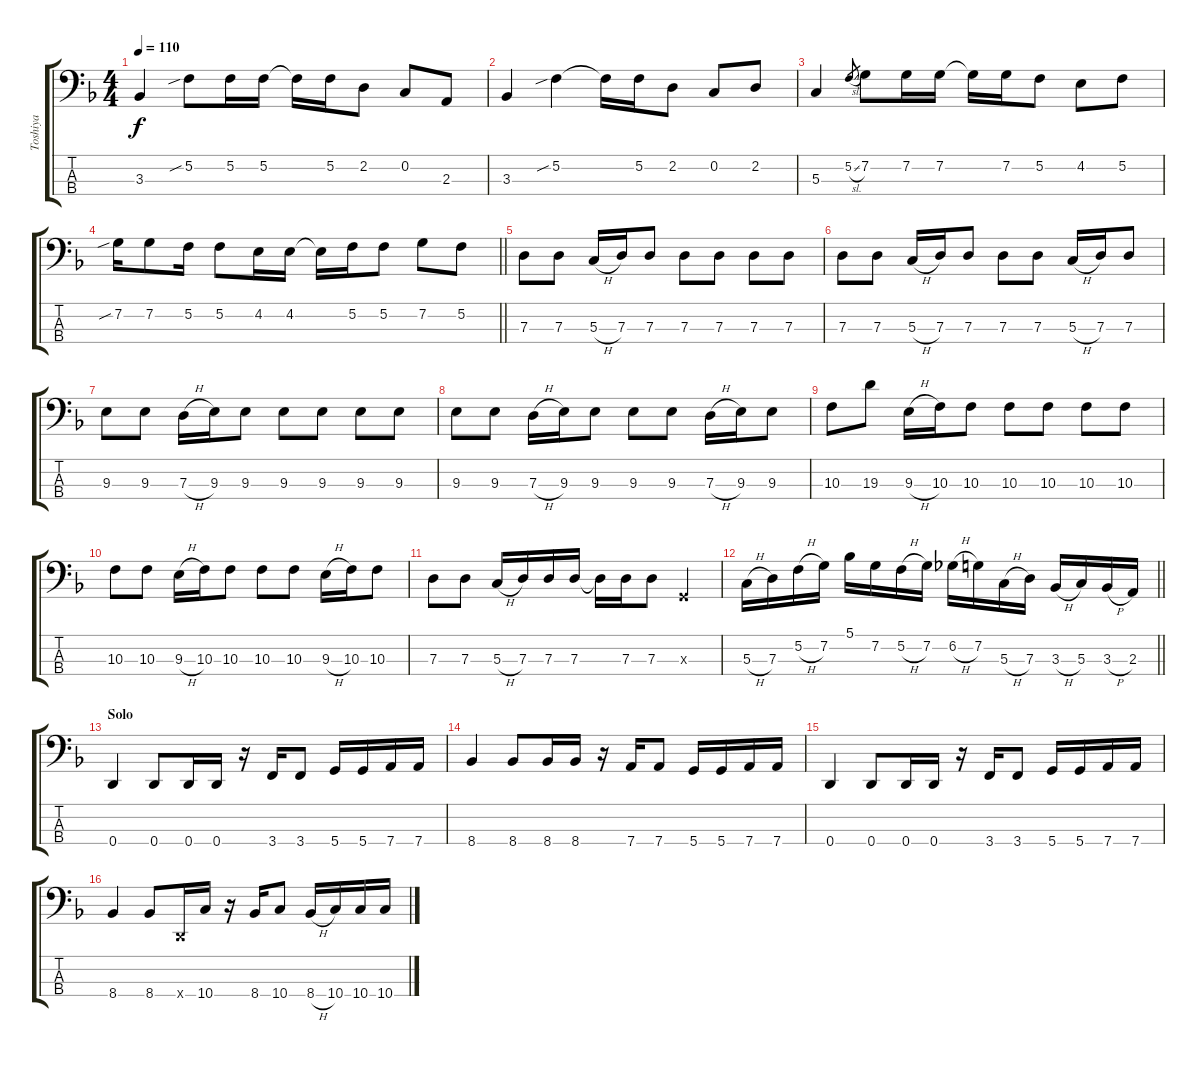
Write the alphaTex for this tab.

\track ("Toshiya" "Toshiya") {instrument electricbasspick}
\staff {score tabs}
\tuning (F2 C2 G1 D1) {hide}
\ts (4 4)
\tempo 110
\clef f4
\ks f
3.3.4{dy f} 5.2{sib}.8 5.2.16 5.2.16 5.2{t}.16 5.2.16 2.2.8 0.2.8 2.3.8 |
3.3.4 5.2{sib}.4 5.2{t}.16 5.2.16 2.2.8 0.2.8 2.2.8 |
5.3.4 5.2{sl}.8{gr} 7.2.8 7.2.16 7.2.16 7.2{t}.16 7.2.16 5.2.8 4.2.8 5.2.8 |
\barLineRight lightlight
7.2{sib}.16 7.2.8 5.2.16 5.2.8 4.2.16 4.2.16 4.2{t}.16 5.2.16 5.2.8 7.2.8 5.2.8 |
7.3.8 7.3.8 5.3{h}.16 7.3.16 7.3.8 7.3.8 7.3.8 7.3.8 7.3.8 |
7.3.8 7.3.8 5.3{h}.16 7.3.16 7.3.8 7.3.8 7.3.8 5.3{h}.16 7.3.16 7.3.8 |
9.3.8 9.3.8 7.3{h}.16 9.3.16 9.3.8 9.3.8 9.3.8 9.3.8 9.3.8 |
9.3.8 9.3.8 7.3{h}.16 9.3.16 9.3.8 9.3.8 9.3.8 7.3{h}.16 9.3.16 9.3.8 |
10.3.8 19.3.8 9.3{h}.16 10.3.16 10.3.8 10.3.8 10.3.8 10.3.8 10.3.8 |
10.3.8 10.3.8 9.3{h}.16 10.3.16 10.3.8 10.3.8 10.3.8 9.3{h}.16 10.3.16 10.3.8 |
7.3.8 7.3.8 5.3{h}.16 7.3.16 7.3.16 7.3.16 7.3{t}.16 7.3.16 7.3.8 0.3{x}.4 |
\barLineRight lightlight
5.3{h}.16 7.3.16 5.2{h}.16 7.2.16 5.1.16 7.2.16 5.2{h}.16 7.2.16 6.2{h}.16 7.2.16 5.3{h}.16 7.3.16 3.3{h}.16 5.3.16 3.3{h}.16 2.3.16 |
\section ("" "Solo")
0.4.4 0.4.8 0.4.16 0.4.16 r.16 3.4.16 3.4.8 5.4.16 5.4.16 7.4.16 7.4.16 |
8.4.4 8.4.8 8.4.16 8.4.16 r.16 7.4.16 7.4.8 5.4.16 5.4.16 7.4.16 7.4.16 |
0.4.4 0.4.8 0.4.16 0.4.16 r.16 3.4.16 3.4.8 5.4.16 5.4.16 7.4.16 7.4.16 |
8.4.4 8.4.8 0.4{x}.16 10.4.16 r.16 8.4.16 10.4.8 8.4{h}.16 10.4.16 10.4.16 10.4.16
